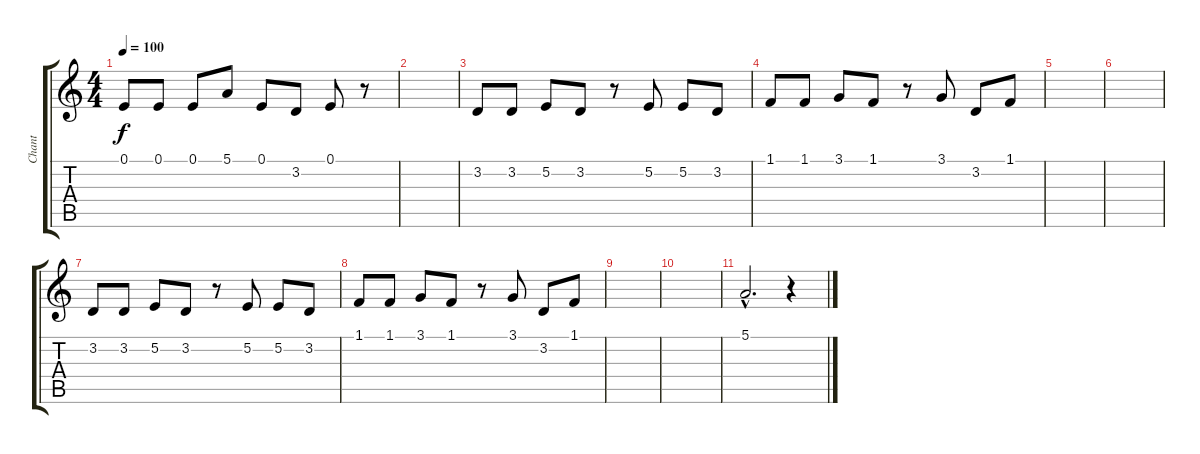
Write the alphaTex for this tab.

\track ("Chant" "Chant") {instrument clarinet}
\staff {score tabs}
\tuning (E4 B3 G3 D3 A2 E2) {hide}
\ts (4 4)
\tempo 100
\clef g2
\ks c
0.1.8{dy f} 0.1.8 0.1.8 5.1.8 0.1.8 3.2.8 0.1.8 r.8 |
|
3.2.8 3.2.8 5.2.8 3.2.8 r.8 5.2.8 5.2.8 3.2.8 |
1.1.8 1.1.8 3.1.8 1.1.8 r.8 3.1.8 3.2.8 1.1.8 |
|
|
3.2.8 3.2.8 5.2.8 3.2.8 r.8 5.2.8 5.2.8 3.2.8 |
1.1.8 1.1.8 3.1.8 1.1.8 r.8 3.1.8 3.2.8 1.1.8 |
|
|
5.1{hac}.2{d} r.4
